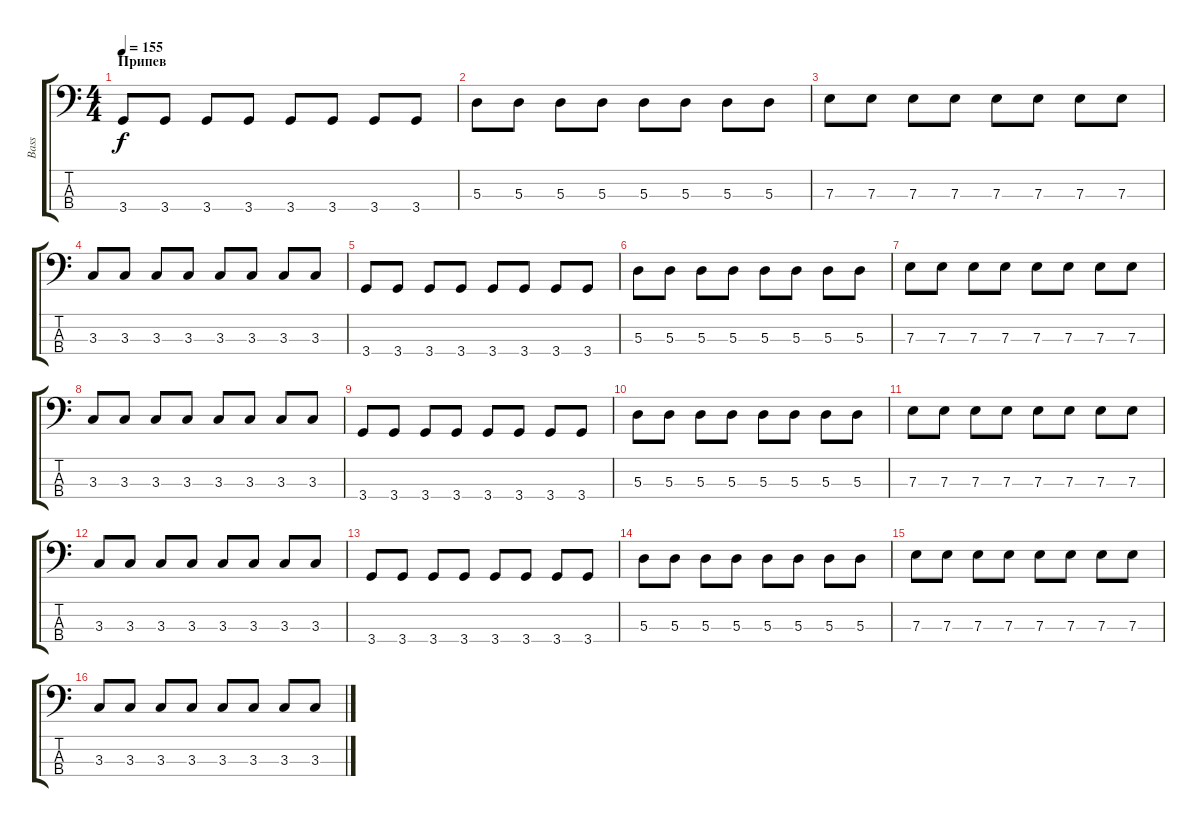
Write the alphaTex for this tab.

\track ("Bass" "Bass") {instrument acousticguitarsteel}
\staff {score tabs}
\tuning (G2 D2 A1 E1) {hide}
\ts (4 4)
\section ("" "Припев")
\tempo 155
\clef f4
\ks c
3.4.8{dy f} 3.4.8 3.4.8 3.4.8 3.4.8 3.4.8 3.4.8 3.4.8 |
5.3.8 5.3.8 5.3.8 5.3.8 5.3.8 5.3.8 5.3.8 5.3.8 |
7.3.8 7.3.8 7.3.8 7.3.8 7.3.8 7.3.8 7.3.8 7.3.8 |
3.3.8 3.3.8 3.3.8 3.3.8 3.3.8 3.3.8 3.3.8 3.3.8 |
3.4.8 3.4.8 3.4.8 3.4.8 3.4.8 3.4.8 3.4.8 3.4.8 |
5.3.8 5.3.8 5.3.8 5.3.8 5.3.8 5.3.8 5.3.8 5.3.8 |
7.3.8 7.3.8 7.3.8 7.3.8 7.3.8 7.3.8 7.3.8 7.3.8 |
3.3.8 3.3.8 3.3.8 3.3.8 3.3.8 3.3.8 3.3.8 3.3.8 |
3.4.8 3.4.8 3.4.8 3.4.8 3.4.8 3.4.8 3.4.8 3.4.8 |
5.3.8 5.3.8 5.3.8 5.3.8 5.3.8 5.3.8 5.3.8 5.3.8 |
7.3.8 7.3.8 7.3.8 7.3.8 7.3.8 7.3.8 7.3.8 7.3.8 |
3.3.8 3.3.8 3.3.8 3.3.8 3.3.8 3.3.8 3.3.8 3.3.8 |
3.4.8 3.4.8 3.4.8 3.4.8 3.4.8 3.4.8 3.4.8 3.4.8 |
5.3.8 5.3.8 5.3.8 5.3.8 5.3.8 5.3.8 5.3.8 5.3.8 |
7.3.8 7.3.8 7.3.8 7.3.8 7.3.8 7.3.8 7.3.8 7.3.8 |
3.3.8 3.3.8 3.3.8 3.3.8 3.3.8 3.3.8 3.3.8 3.3.8
